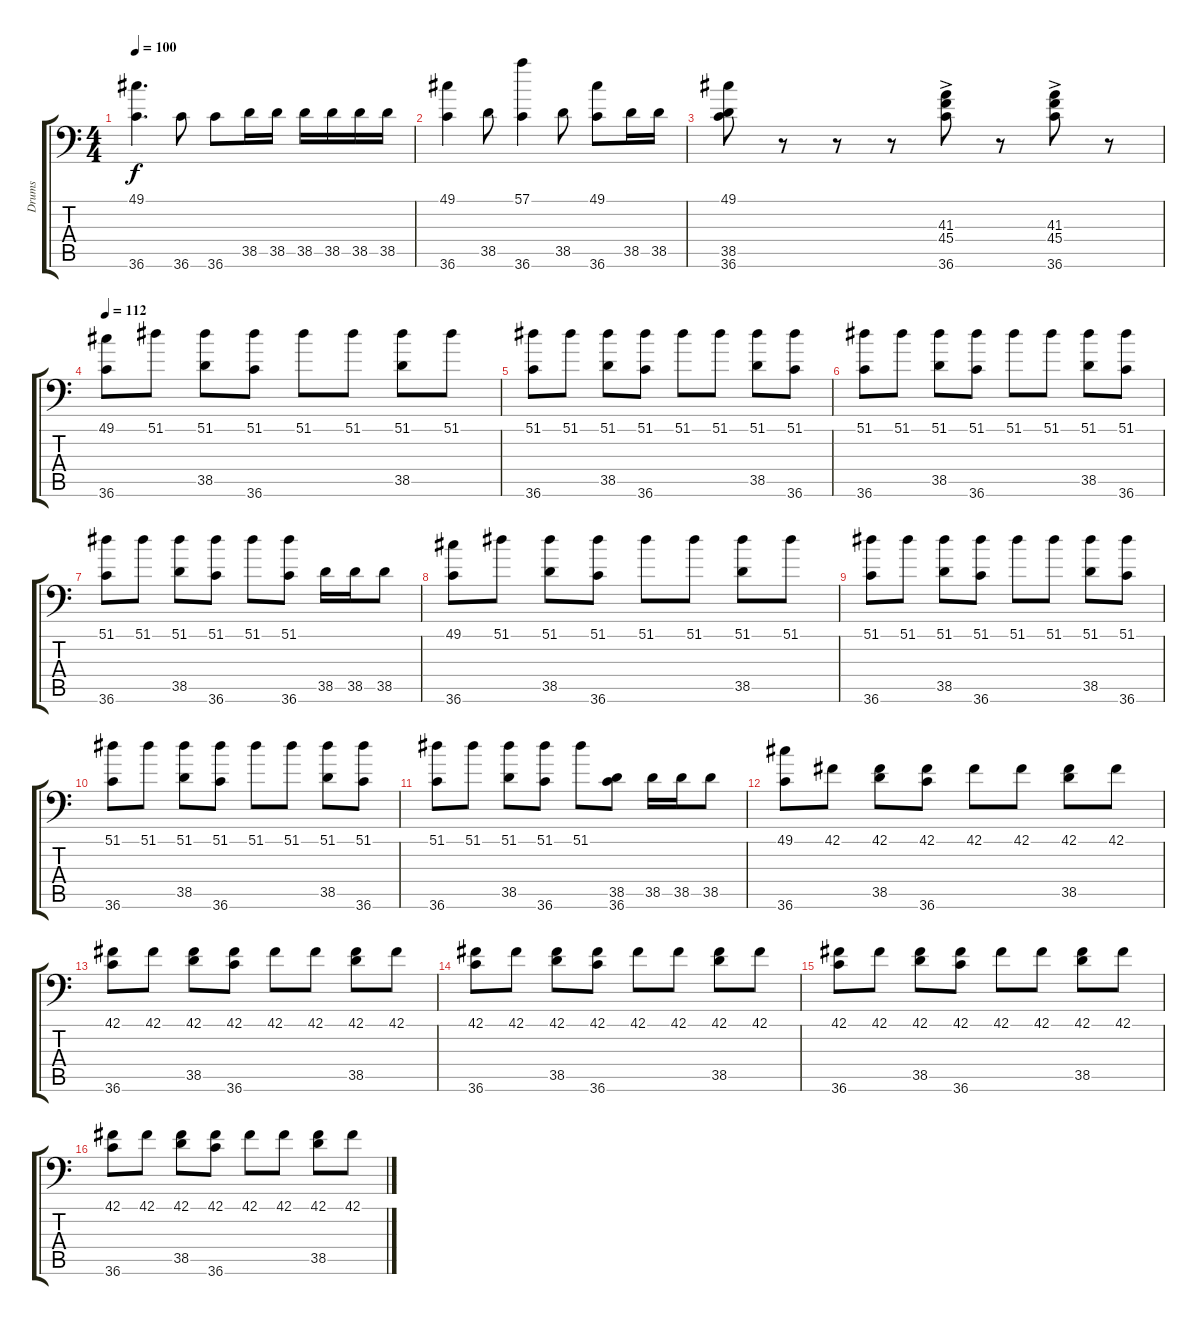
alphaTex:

\track ("Drums" "Drums") {instrument acousticgrandpiano}
\staff {score tabs}
\tuning (C-1 C-1 C-1 C-1 C-1 C-1) {hide}
\ts (4 4)
\tempo 100
\clef f4
\ks c
(49.1 36.6).4{d dy f} 36.6.8 36.6.8 38.5.16 38.5.16 38.5.16 38.5.16 38.5.16 38.5.16 |
(49.1 36.6).4 38.5.8 (57.1 36.6).4 38.5.8 (49.1 36.6).8 38.5.16 38.5.16 |
(49.1 38.5 36.6).8 r.8 r.8 r.8 (41.3{ac} 45.4{ac} 36.6{ac}).8 r.8 (41.3{ac} 45.4{ac} 36.6{ac}).8 r.8 |
\tempo 112
(49.1 36.6).8 51.1.8 (51.1 38.5).8 (51.1 36.6).8 51.1.8 51.1.8 (51.1 38.5).8 51.1.8 |
(51.1 36.6).8 51.1.8 (51.1 38.5).8 (51.1 36.6).8 51.1.8 51.1.8 (51.1 38.5).8 (51.1 36.6).8 |
(51.1 36.6).8 51.1.8 (51.1 38.5).8 (51.1 36.6).8 51.1.8 51.1.8 (51.1 38.5).8 (51.1 36.6).8 |
(51.1 36.6).8 51.1.8 (51.1 38.5).8 (51.1 36.6).8 51.1.8 (51.1 36.6).8 38.5.16 38.5.16 38.5.8 |
(49.1 36.6).8 51.1.8 (51.1 38.5).8 (51.1 36.6).8 51.1.8 51.1.8 (51.1 38.5).8 51.1.8 |
(51.1 36.6).8 51.1.8 (51.1 38.5).8 (51.1 36.6).8 51.1.8 51.1.8 (51.1 38.5).8 (51.1 36.6).8 |
(51.1 36.6).8 51.1.8 (51.1 38.5).8 (51.1 36.6).8 51.1.8 51.1.8 (51.1 38.5).8 (51.1 36.6).8 |
(51.1 36.6).8 51.1.8 (51.1 38.5).8 (51.1 36.6).8 51.1.8 (38.5 36.6).8 38.5.16 38.5.16 38.5.8 |
(49.1 36.6).8 42.1.8 (42.1 38.5).8 (42.1 36.6).8 42.1.8 42.1.8 (42.1 38.5).8 42.1.8 |
(42.1 36.6).8 42.1.8 (42.1 38.5).8 (42.1 36.6).8 42.1.8 42.1.8 (42.1 38.5).8 42.1.8 |
(42.1 36.6).8 42.1.8 (42.1 38.5).8 (42.1 36.6).8 42.1.8 42.1.8 (42.1 38.5).8 42.1.8 |
(42.1 36.6).8 42.1.8 (42.1 38.5).8 (42.1 36.6).8 42.1.8 42.1.8 (42.1 38.5).8 42.1.8 |
(42.1 36.6).8 42.1.8 (42.1 38.5).8 (42.1 36.6).8 42.1.8 42.1.8 (42.1 38.5).8 42.1.8
